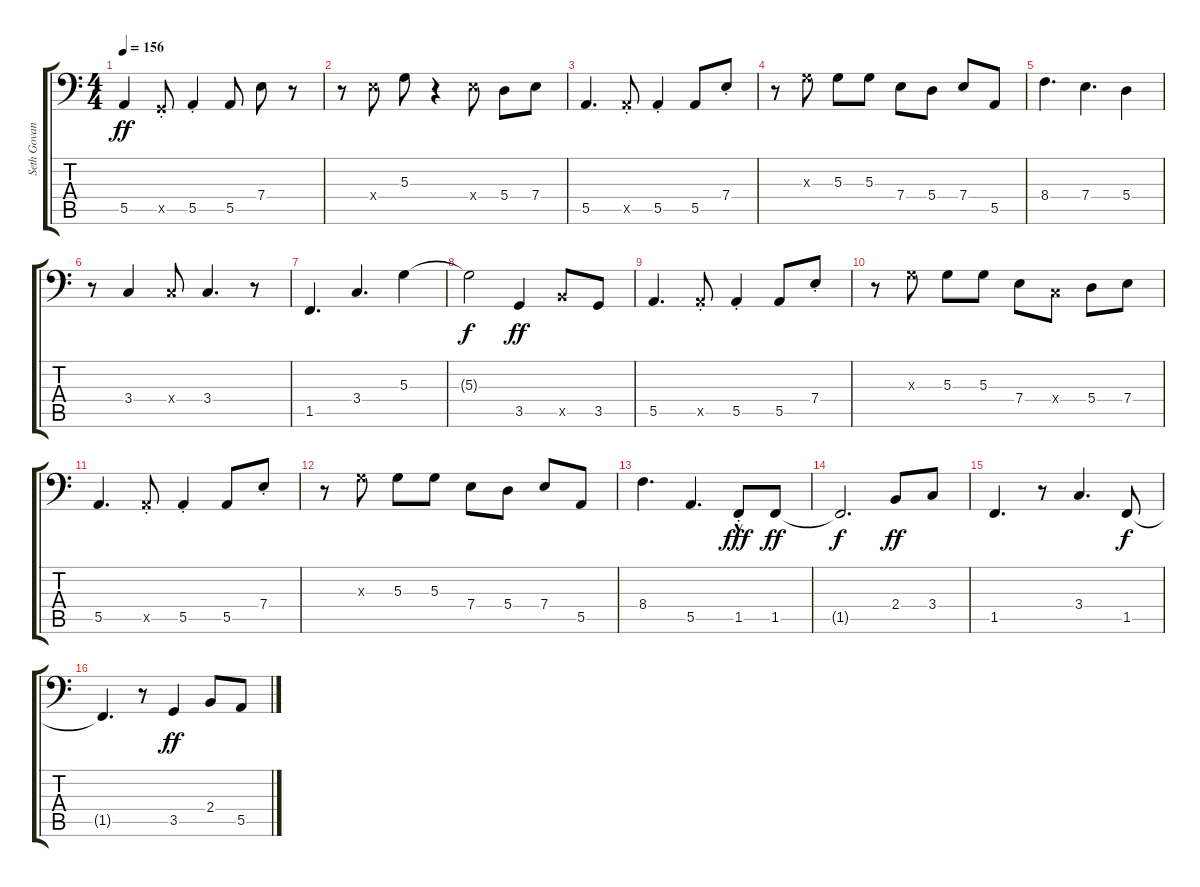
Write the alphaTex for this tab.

\track ("Seth Govan" "Seth Govan") {instrument electricbassfinger}
\staff {score tabs}
\tuning (C3 G2 D2 A1 E1 B0) {hide}
\ts (4 4)
\tempo 156
\clef f4
\ks c
5.5.4{dy ff} 3.5{st x}.8 5.5{st}.4 5.5.8 7.4.8 r.8 |
r.8 7.4{x}.8 5.3.8 r.4 7.4{x}.8 5.4.8 7.4.8 |
5.5.4{d} 5.5{st x}.8 5.5{st}.4 5.5.8 7.4{st}.8 |
r.8 5.3{x}.8 5.3.8 5.3.8 7.4.8 5.4.8 7.4.8 5.5.8 |
8.4.4{d} 7.4.4{d} 5.4.4 |
r.8 3.4.4 3.4{x}.8 3.4.4{d} r.8 |
1.5.4{d} 3.4.4{d} 5.3.4 |
5.3{t}.2{dy f} 3.5.4{dy ff} 7.5{x}.8 3.5.8 |
5.5.4{d} 5.5{st x}.8 5.5{st}.4 5.5.8 7.4{st}.8 |
r.8 5.3{x}.8 5.3.8 5.3.8 7.4.8 3.4{x}.8 5.4.8 7.4.8 |
5.5.4{d} 5.5{st x}.8 5.5{st}.4 5.5.8 7.4{st}.8 |
r.8 5.3{x}.8 5.3.8 5.3.8 7.4.8 5.4.8 7.4.8 5.5.8 |
8.4.4{d} 5.5.4{d} 1.5{hac st}.8{dy fff} 1.5.8{dy ff} |
1.5{t}.2{d dy f} 2.4.8{dy ff} 3.4.8 |
1.5.4{d} r.8 3.4.4{d} 1.5.8{dy f} |
1.5{t}.4{d} r.8 3.5.4{dy ff} 2.4.8 5.5.8
